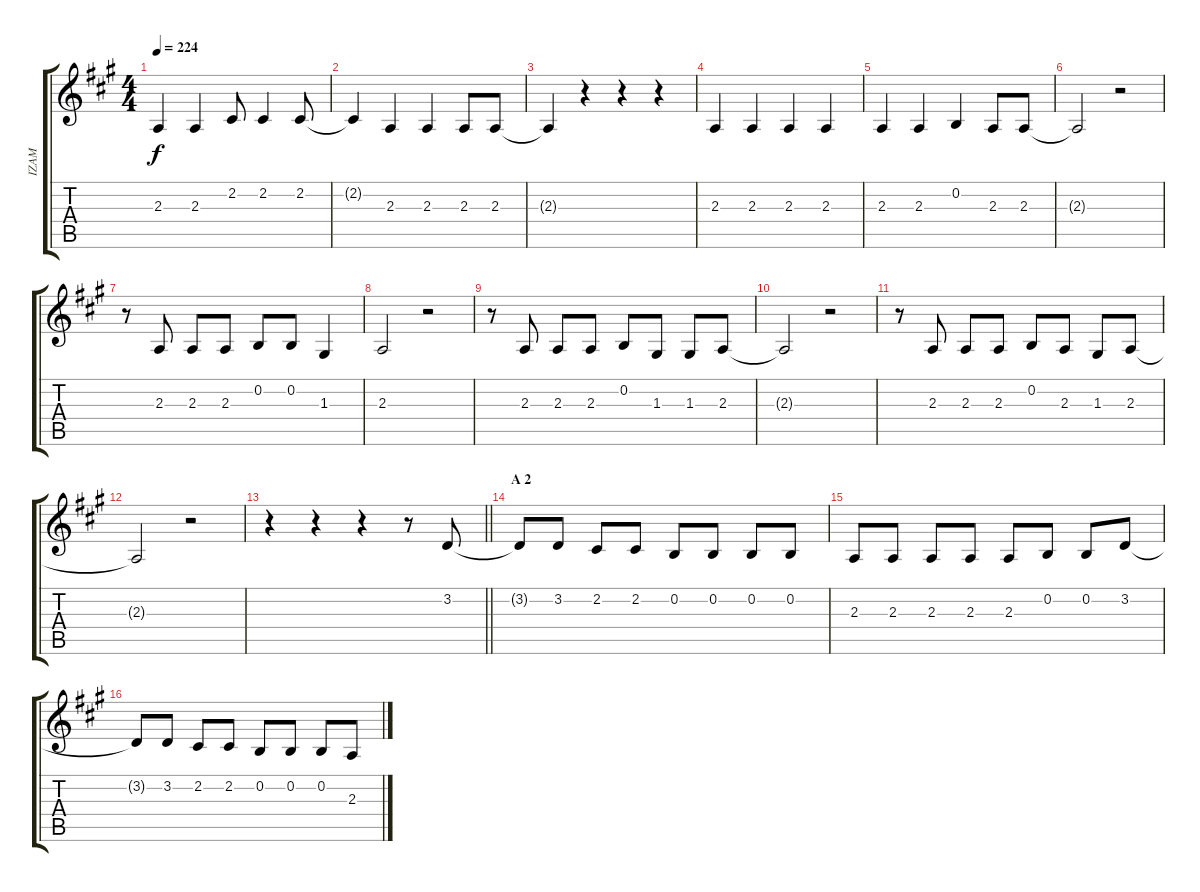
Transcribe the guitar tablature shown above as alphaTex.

\track ("IZAM" "IZAM") {instrument oboe}
\staff {score tabs}
\tuning (E4 B3 G3 D3 A2 E2) {hide}
\ts (4 4)
\tempo 224
\clef g2
\ks a
2.3{t}.4{dy f} 2.3.4 2.2.8 2.2.4 2.2.8 |
2.2{t}.4 2.3.4 2.3.4 2.3.8 2.3.8 |
2.3{t}.4 r.4 r.4 r.4 |
2.3.4 2.3.4 2.3.4 2.3.4 |
2.3.4 2.3.4 0.2.4 2.3.8 2.3.8 |
2.3{t}.2 r.2 |
r.8 2.3.8 2.3.8 2.3.8 0.2.8 0.2.8 1.3.4 |
2.3.2 r.2 |
r.8 2.3.8 2.3.8 2.3.8 0.2.8 1.3.8 1.3.8 2.3.8 |
2.3{t}.2 r.2 |
r.8 2.3.8 2.3.8 2.3.8 0.2.8 2.3.8 1.3.8 2.3.8 |
2.3{t}.2 r.2 |
\barLineRight lightlight
r.4 r.4 r.4 r.8 3.2.8 |
\section ("" "A 2")
3.2{t}.8 3.2.8 2.2.8 2.2.8 0.2.8 0.2.8 0.2.8 0.2.8 |
2.3.8 2.3.8 2.3.8 2.3.8 2.3.8 0.2.8 0.2.8 3.2.8 |
3.2{t}.8 3.2.8 2.2.8 2.2.8 0.2.8 0.2.8 0.2.8 2.3.8
